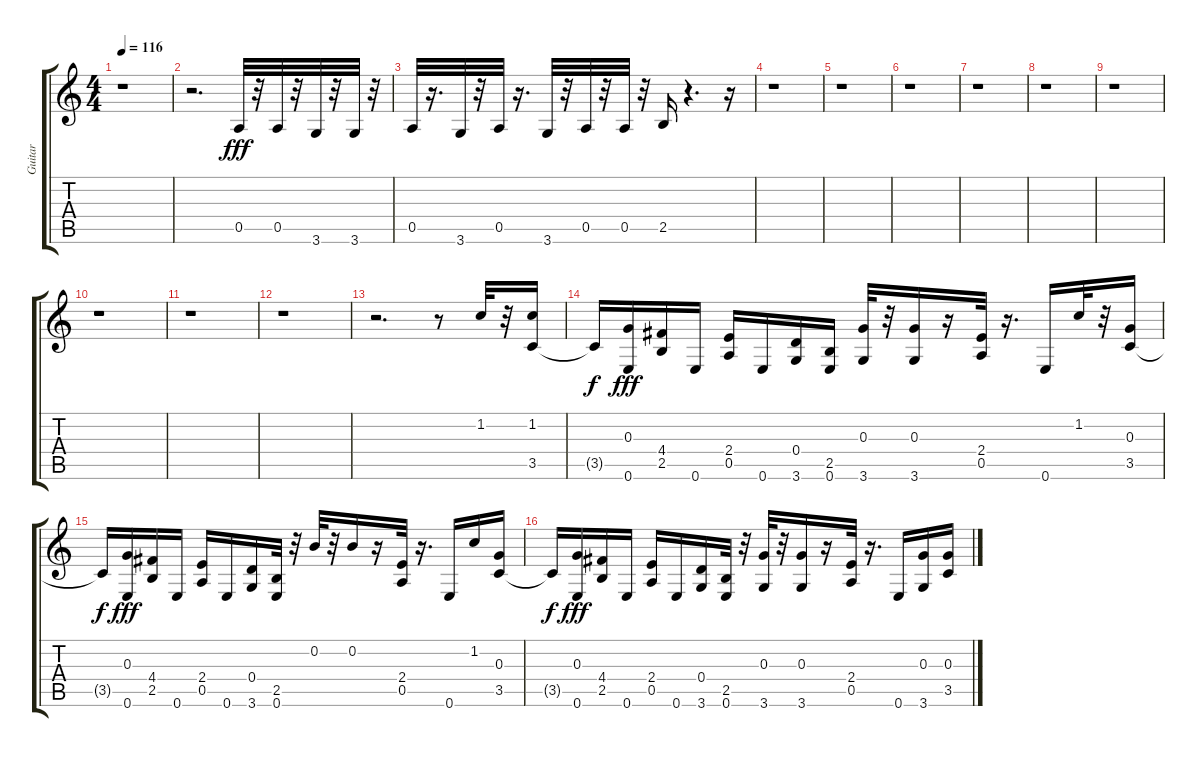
\track ("Guitar" "Guitar") {instrument electricguitarmuted}
\staff {score tabs}
\tuning (E4 B3 G3 D3 A2 E2) {hide}
\ts (4 4)
\tempo 116
\clef g2
\ks c
r.1{dy fff} |
r.2{d} 0.5.32 r.32 0.5.32 r.32 3.6.32 r.32 3.6.32 r.32 |
0.5.32 r.16{d} 3.6.32 r.32 0.5.32 r.16{d} 3.6.32 r.32 0.5.32 r.32 0.5.32 r.32 2.5.16 r.4{d} r.16 |
r.1 |
r.1 |
r.1 |
r.1 |
r.1 |
r.1 |
r.1 |
r.1 |
r.1 |
r.2{d} r.8 1.2.32 r.32 (1.2 3.5).16 |
3.5{t}.16{dy f} (0.3 0.6).16{dy fff} (4.4 2.5).16 0.6.16 (2.4 0.5).16 0.6.16 (0.4 3.6).16 (2.5 0.6).16 (0.3 3.6).32 r.32 (0.3 3.6).16 r.16 (2.4 0.5).32 r.16{d} 0.6.16 1.2.32 r.32 (0.3 3.5).16 |
3.5{t}.16{dy f} (0.3 0.6).16{dy fff} (4.4 2.5).16 0.6.16 (2.4 0.5).16 0.6.16 (0.4 3.6).16 (2.5 0.6).32 r.32 0.2.32 r.32 0.2.16 r.16 (2.4 0.5).32 r.16{d} 0.6.16 1.2.16 (0.3 3.5).16 |
3.5{t}.16{dy f} (0.3 0.6).16{dy fff} (4.4 2.5).16 0.6.16 (2.4 0.5).16 0.6.16 (0.4 3.6).16 (2.5 0.6).32 r.32 (0.3 3.6).32 r.32 (0.3 3.6).16 r.16 (2.4 0.5).32 r.16{d} 0.6.16 (0.3 3.6).16 (0.3 3.5).16
